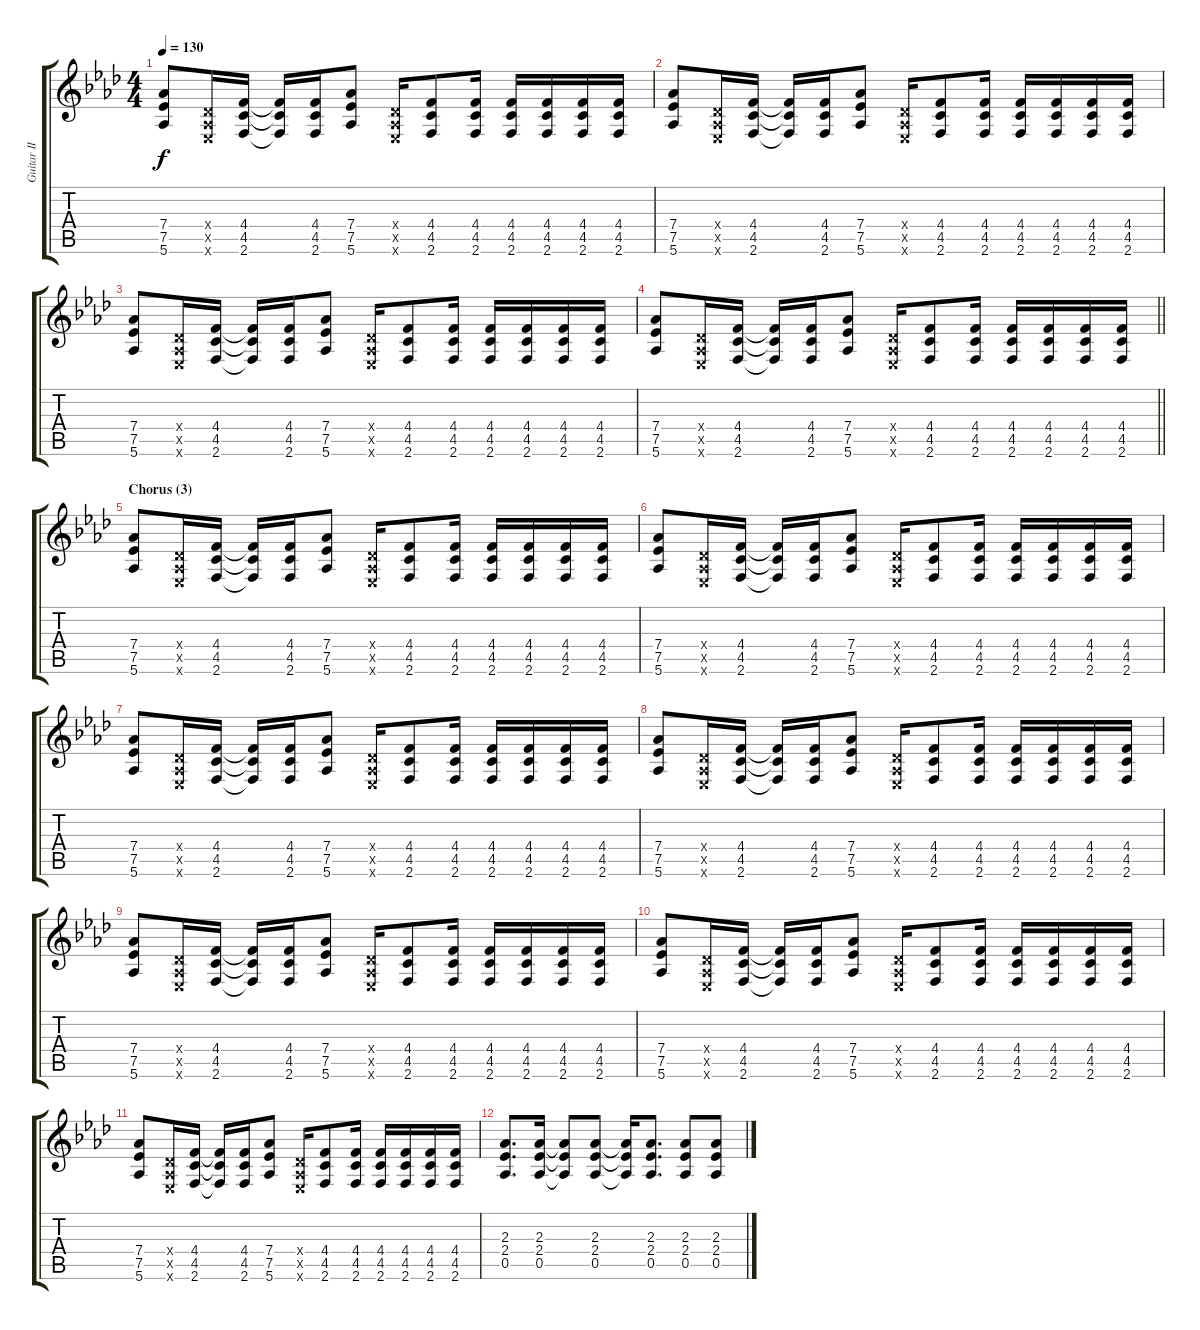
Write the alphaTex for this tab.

\track ("Guitar II" "Guitar II") {instrument distortionguitar}
\staff {score tabs}
\tuning (Eb4 Bb3 Gb3 Db3 Ab2 Eb2) {hide}
\ts (4 4)
\tempo 130
\clef g2
\ks fminor
(7.4 7.5 5.6).8{dy f} (0.4{x} 0.5{x} 0.6{x}).16 (4.4 4.5 2.6).16 (4.4{t} 4.5{t} 2.6{t}).16 (4.4 4.5 2.6).16 (7.4 7.5 5.6).8 (0.4{x} 0.5{x} 0.6{x}).16 (4.4 4.5 2.6).8 (4.4 4.5 2.6).16 (4.4 4.5 2.6).16 (4.4 4.5 2.6).16 (4.4 4.5 2.6).16 (4.4 4.5 2.6).16 |
(7.4 7.5 5.6).8 (0.4{x} 0.5{x} 0.6{x}).16 (4.4 4.5 2.6).16 (4.4{t} 4.5{t} 2.6{t}).16 (4.4 4.5 2.6).16 (7.4 7.5 5.6).8 (0.4{x} 0.5{x} 0.6{x}).16 (4.4 4.5 2.6).8 (4.4 4.5 2.6).16 (4.4 4.5 2.6).16 (4.4 4.5 2.6).16 (4.4 4.5 2.6).16 (4.4 4.5 2.6).16 |
(7.4 7.5 5.6).8 (0.4{x} 0.5{x} 0.6{x}).16 (4.4 4.5 2.6).16 (4.4{t} 4.5{t} 2.6{t}).16 (4.4 4.5 2.6).16 (7.4 7.5 5.6).8 (0.4{x} 0.5{x} 0.6{x}).16 (4.4 4.5 2.6).8 (4.4 4.5 2.6).16 (4.4 4.5 2.6).16 (4.4 4.5 2.6).16 (4.4 4.5 2.6).16 (4.4 4.5 2.6).16 |
\barLineRight lightlight
(7.4 7.5 5.6).8 (0.4{x} 0.5{x} 0.6{x}).16 (4.4 4.5 2.6).16 (4.4{t} 4.5{t} 2.6{t}).16 (4.4 4.5 2.6).16 (7.4 7.5 5.6).8 (0.4{x} 0.5{x} 0.6{x}).16 (4.4 4.5 2.6).8 (4.4 4.5 2.6).16 (4.4 4.5 2.6).16 (4.4 4.5 2.6).16 (4.4 4.5 2.6).16 (4.4 4.5 2.6).16 |
\section ("" "Chorus (3)")
(7.4 7.5 5.6).8 (0.4{x} 0.5{x} 0.6{x}).16 (4.4 4.5 2.6).16 (4.4{t} 4.5{t} 2.6{t}).16 (4.4 4.5 2.6).16 (7.4 7.5 5.6).8 (0.4{x} 0.5{x} 0.6{x}).16 (4.4 4.5 2.6).8 (4.4 4.5 2.6).16 (4.4 4.5 2.6).16 (4.4 4.5 2.6).16 (4.4 4.5 2.6).16 (4.4 4.5 2.6).16 |
(7.4 7.5 5.6).8 (0.4{x} 0.5{x} 0.6{x}).16 (4.4 4.5 2.6).16 (4.4{t} 4.5{t} 2.6{t}).16 (4.4 4.5 2.6).16 (7.4 7.5 5.6).8 (0.4{x} 0.5{x} 0.6{x}).16 (4.4 4.5 2.6).8 (4.4 4.5 2.6).16 (4.4 4.5 2.6).16 (4.4 4.5 2.6).16 (4.4 4.5 2.6).16 (4.4 4.5 2.6).16 |
(7.4 7.5 5.6).8 (0.4{x} 0.5{x} 0.6{x}).16 (4.4 4.5 2.6).16 (4.4{t} 4.5{t} 2.6{t}).16 (4.4 4.5 2.6).16 (7.4 7.5 5.6).8 (0.4{x} 0.5{x} 0.6{x}).16 (4.4 4.5 2.6).8 (4.4 4.5 2.6).16 (4.4 4.5 2.6).16 (4.4 4.5 2.6).16 (4.4 4.5 2.6).16 (4.4 4.5 2.6).16 |
(7.4 7.5 5.6).8 (0.4{x} 0.5{x} 0.6{x}).16 (4.4 4.5 2.6).16 (4.4{t} 4.5{t} 2.6{t}).16 (4.4 4.5 2.6).16 (7.4 7.5 5.6).8 (0.4{x} 0.5{x} 0.6{x}).16 (4.4 4.5 2.6).8 (4.4 4.5 2.6).16 (4.4 4.5 2.6).16 (4.4 4.5 2.6).16 (4.4 4.5 2.6).16 (4.4 4.5 2.6).16 |
(7.4 7.5 5.6).8 (0.4{x} 0.5{x} 0.6{x}).16 (4.4 4.5 2.6).16 (4.4{t} 4.5{t} 2.6{t}).16 (4.4 4.5 2.6).16 (7.4 7.5 5.6).8 (0.4{x} 0.5{x} 0.6{x}).16 (4.4 4.5 2.6).8 (4.4 4.5 2.6).16 (4.4 4.5 2.6).16 (4.4 4.5 2.6).16 (4.4 4.5 2.6).16 (4.4 4.5 2.6).16 |
(7.4 7.5 5.6).8 (0.4{x} 0.5{x} 0.6{x}).16 (4.4 4.5 2.6).16 (4.4{t} 4.5{t} 2.6{t}).16 (4.4 4.5 2.6).16 (7.4 7.5 5.6).8 (0.4{x} 0.5{x} 0.6{x}).16 (4.4 4.5 2.6).8 (4.4 4.5 2.6).16 (4.4 4.5 2.6).16 (4.4 4.5 2.6).16 (4.4 4.5 2.6).16 (4.4 4.5 2.6).16 |
(7.4 7.5 5.6).8 (0.4{x} 0.5{x} 0.6{x}).16 (4.4 4.5 2.6).16 (4.4{t} 4.5{t} 2.6{t}).16 (4.4 4.5 2.6).16 (7.4 7.5 5.6).8 (0.4{x} 0.5{x} 0.6{x}).16 (4.4 4.5 2.6).8 (4.4 4.5 2.6).16 (4.4 4.5 2.6).16 (4.4 4.5 2.6).16 (4.4 4.5 2.6).16 (4.4 4.5 2.6).16 |
(2.3 2.4 0.5).8{d} (2.3 2.4 0.5).16 (2.3{t} 2.4{t} 0.5{t}).8 (2.3 2.4 0.5).8 (2.3{t} 2.4{t} 0.5{t}).16 (2.3 2.4 0.5).8{d} (2.3 2.4 0.5).8 (2.3 2.4 0.5).8
